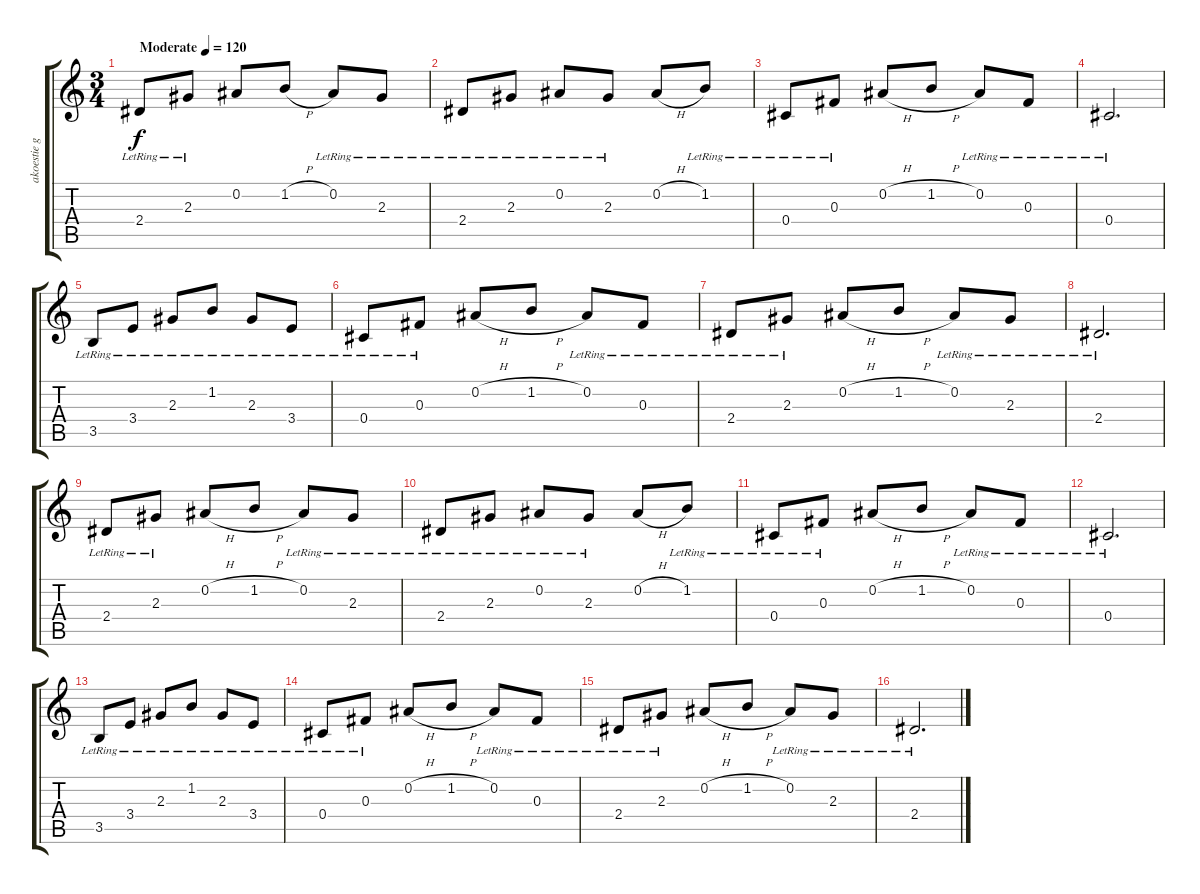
\track ("akoestie guitar" "akoestie g") {instrument acousticguitarsteel}
\staff {score tabs}
\tuning (Eb4 Bb3 Gb3 Db3 Ab2 Eb2) {hide}
\ts (3 4)
\tempo (120 "Moderate")
\clef g2
\ks c
2.4{lr}.8{dy f instrument acousticguitarsteel} 2.3{lr}.8 0.2.8 1.2{h}.8 0.2{lr}.8 2.3{lr}.8 |
2.4{lr}.8 2.3{lr}.8 0.2{lr}.8 2.3{lr}.8 0.2{h}.8 1.2{lr}.8 |
0.4{lr}.8 0.3{lr}.8 0.2{h}.8 1.2{h}.8 0.2{lr}.8 0.3{lr}.8 |
0.4{lr}.2{d} |
3.5{lr}.8 3.4{lr}.8 2.3{lr}.8 1.2{lr}.8 2.3{lr}.8 3.4{lr}.8 |
0.4{lr}.8 0.3{lr}.8 0.2{h}.8 1.2{h}.8 0.2{lr}.8 0.3{lr}.8 |
2.4{lr}.8 2.3{lr}.8 0.2{h}.8 1.2{h}.8 0.2{lr}.8 2.3{lr}.8 |
2.4{lr}.2{d} |
2.4{lr}.8 2.3{lr}.8 0.2{h}.8 1.2{h}.8 0.2{lr}.8 2.3{lr}.8 |
2.4{lr}.8 2.3{lr}.8 0.2{lr}.8 2.3{lr}.8 0.2{h}.8 1.2{lr}.8 |
0.4{lr}.8 0.3{lr}.8 0.2{h}.8 1.2{h}.8 0.2{lr}.8 0.3{lr}.8 |
0.4{lr}.2{d} |
3.5{lr}.8 3.4{lr}.8 2.3{lr}.8 1.2{lr}.8 2.3{lr}.8 3.4{lr}.8 |
0.4{lr}.8 0.3{lr}.8 0.2{h}.8 1.2{h}.8 0.2{lr}.8 0.3{lr}.8 |
2.4{lr}.8 2.3{lr}.8 0.2{h}.8 1.2{h}.8 0.2{lr}.8 2.3{lr}.8 |
2.4{lr}.2{d}
